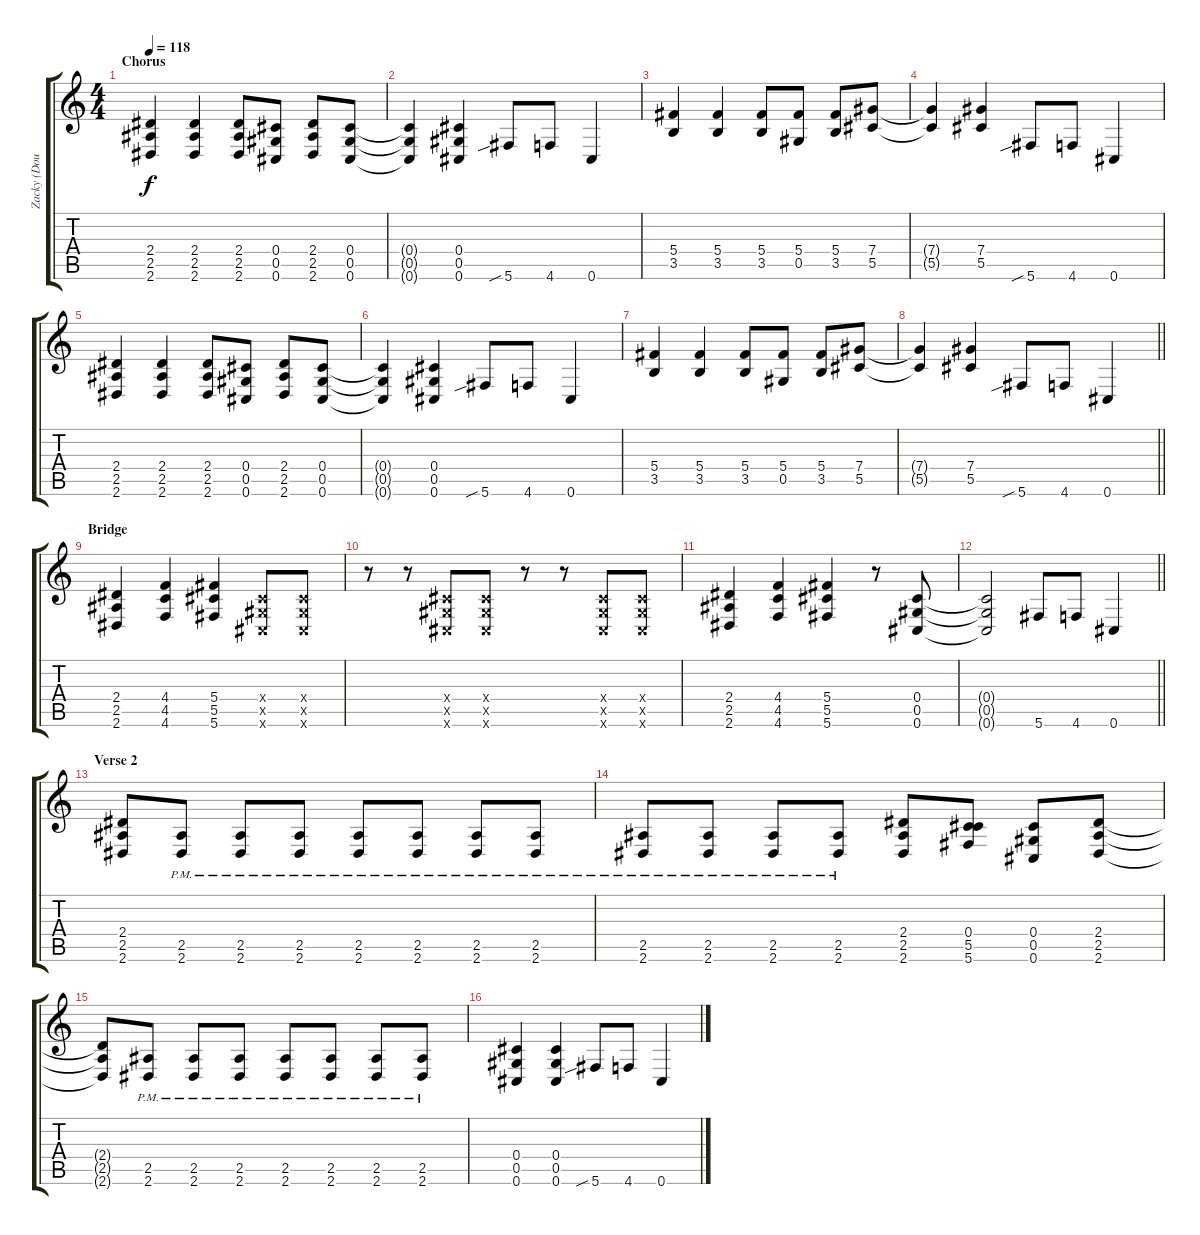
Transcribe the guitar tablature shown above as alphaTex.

\track ("Zacky (Double Track) " "Zacky (Dou") {instrument distortionguitar}
\staff {score tabs}
\tuning (Eb4 Bb3 Gb3 Db3 Ab2 Db2) {hide}
\ts (4 4)
\section ("" "Chorus")
\tempo 118
\clef g2
\ks c
(2.4 2.5 2.6).4{dy f} (2.4 2.5 2.6).4 (2.4 2.5 2.6).8 (0.4 0.5 0.6).8 (2.4 2.5 2.6).8 (0.4 0.5 0.6).8 |
(0.4{t} 0.5{t} 0.6{t}).4 (0.4 0.5 0.6).4 5.6{sib}.8 4.6.8 0.6.4 |
(5.4 3.5).4 (5.4 3.5).4 (5.4 3.5).8 (5.4 0.5).8 (5.4 3.5).8 (7.4 5.5).8 |
(7.4{t} 5.5{t}).4 (7.4 5.5).4 5.6{sib}.8 4.6.8 0.6.4 |
(2.4 2.5 2.6).4 (2.4 2.5 2.6).4 (2.4 2.5 2.6).8 (0.4 0.5 0.6).8 (2.4 2.5 2.6).8 (0.4 0.5 0.6).8 |
(0.4{t} 0.5{t} 0.6{t}).4 (0.4 0.5 0.6).4 5.6{sib}.8 4.6.8 0.6.4 |
(5.4 3.5).4 (5.4 3.5).4 (5.4 3.5).8 (5.4 0.5).8 (5.4 3.5).8 (7.4 5.5).8 |
\barLineRight lightlight
(7.4{t} 5.5{t}).4 (7.4 5.5).4 5.6{sib}.8 4.6.8 0.6.4 |
\section ("" "Bridge")
(2.4 2.5 2.6).4 (4.4 4.5 4.6).4 (5.4 5.5 5.6).4 (0.4{x} 0.5{x} 0.6{x}).8 (0.4{x} 0.5{x} 0.6{x}).8 |
r.8 r.8 (0.4{x} 0.5{x} 0.6{x}).8 (0.4{x} 0.5{x} 0.6{x}).8 r.8 r.8 (0.4{x} 0.5{x} 0.6{x}).8 (0.4{x} 0.5{x} 0.6{x}).8 |
(2.4 2.5 2.6).4 (4.4 4.5 4.6).4 (5.4 5.5 5.6).4 r.8 (0.4 0.5 0.6).8 |
\barLineRight lightlight
(0.4{t} 0.5{t} 0.6{t}).2 5.6.8 4.6.8 0.6.4 |
\section ("" "Verse 2")
(2.4 2.5 2.6).8 (2.5{pm} 2.6{pm}).8 (2.5{pm} 2.6{pm}).8 (2.5{pm} 2.6{pm}).8 (2.5{pm} 2.6{pm}).8 (2.5{pm} 2.6{pm}).8 (2.5{pm} 2.6{pm}).8 (2.5{pm} 2.6{pm}).8 |
(2.5{pm} 2.6{pm}).8 (2.5{pm} 2.6{pm}).8 (2.5{pm} 2.6{pm}).8 (2.5{pm} 2.6{pm}).8 (2.4 2.5 2.6).8 (0.4 5.5 5.6).8 (0.4 0.5 0.6).8 (2.4 2.5 2.6).8 |
(2.4{t} 2.5{t} 2.6{t}).8 (2.5{pm} 2.6{pm}).8 (2.5{pm} 2.6{pm}).8 (2.5{pm} 2.6{pm}).8 (2.5{pm} 2.6{pm}).8 (2.5{pm} 2.6{pm}).8 (2.5{pm} 2.6{pm}).8 (2.5{pm} 2.6{pm}).8 |
(0.4 0.5 0.6).4 (0.4 0.5 0.6).4 5.6{sib}.8 4.6.8 0.6.4
